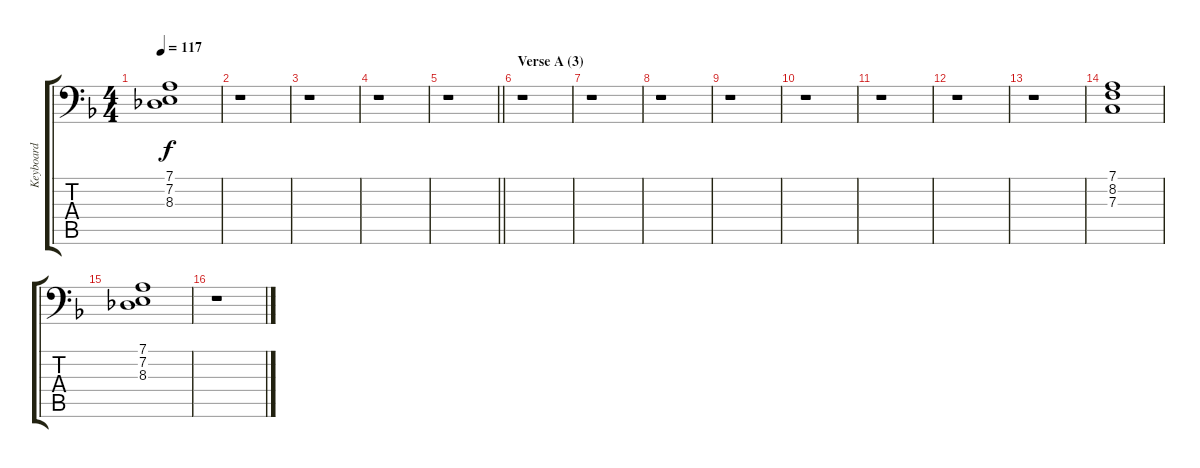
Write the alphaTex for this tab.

\track ("Keyboard" "Keyboard") {instrument synthbrass1}
\staff {score tabs}
\tuning (D3 A2 F2 C2 G1 D1) {hide}
\ts (4 4)
\tempo 117
\clef f4
\ks dminor
(7.1 7.2 8.3).1{dy f} |
r.1 |
r.1 |
r.1 |
\barLineRight lightlight
r.1 |
\section ("" "Verse A (3)")
r.1 |
r.1 |
r.1 |
r.1 |
r.1 |
r.1 |
r.1 |
r.1 |
(7.1 8.2 7.3).1 |
(7.1 7.2 8.3).1 |
r.1
